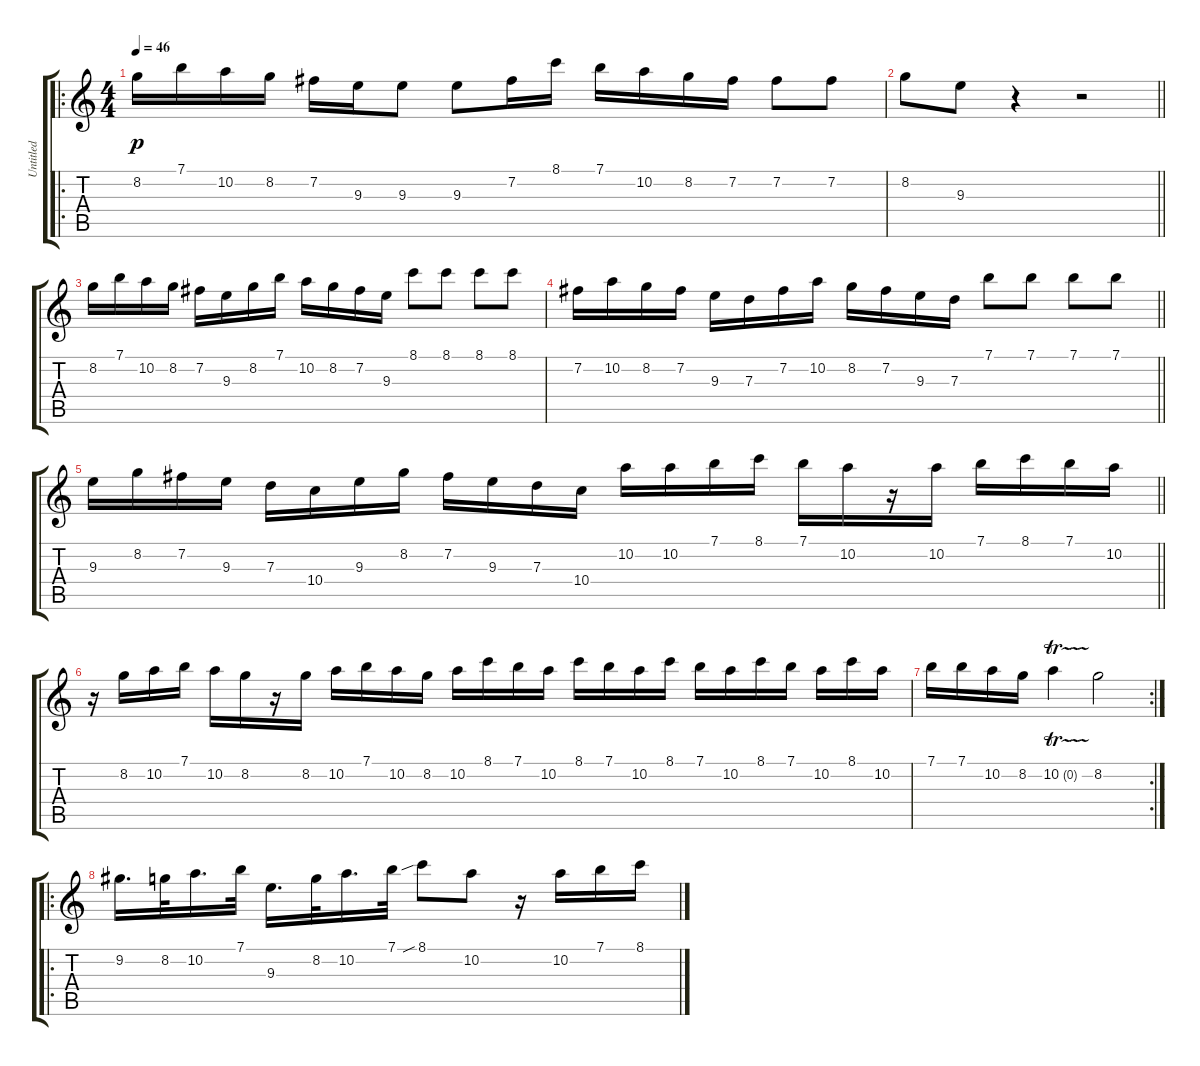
\track ("Untitled" "Untitled") {instrument acousticguitarnylon}
\staff {score tabs}
\tuning (E4 B3 G3 D3 A2 E2) {hide}
\ro
\ts (4 4)
\tempo 46
\clef g2
\ks c
8.2.16{dy p instrument acousticguitarnylon} 7.1.16 10.2.16 8.2.16 7.2.16 9.3.16 9.3.8 9.3.8 7.2.16 8.1.16 7.1.16 10.2.16 8.2.16 7.2.16 7.2.8 7.2.8 |
\barLineRight lightlight
8.2.8 9.3.8 r.4 r.2 |
8.2.16 7.1.16 10.2.16 8.2.16 7.2.16 9.3.16 8.2.16 7.1.16 10.2.16 8.2.16 7.2.16 9.3.16 8.1.8 8.1.8 8.1.8 8.1.8 |
\barLineRight lightlight
7.2.16 10.2.16 8.2.16 7.2.16 9.3.16 7.3.16 7.2.16 10.2.16 8.2.16 7.2.16 9.3.16 7.3.16 7.1.8 7.1.8 7.1.8 7.1.8 |
\barLineRight lightlight
9.3.16 8.2.16 7.2.16 9.3.16 7.3.16 10.4.16 9.3.16 8.2.16 7.2.16 9.3.16 7.3.16 10.4.16 10.2.16 10.2.16 7.1.16 8.1.16 7.1.16 10.2.16 r.16 10.2.16 7.1.16 8.1.16 7.1.16 10.2.16 |
r.16 8.2.16 10.2.16 7.1.16 10.2.16 8.2.16 r.16 8.2.16 10.2.16 7.1.16 10.2.16 8.2.16 10.2.16 8.1.16 7.1.16 10.2.16 8.1.16 7.1.16 10.2.16 8.1.16 7.1.16 10.2.16 8.1.16 7.1.16 10.2.16 8.1.16 10.2.16 |
\rc 2
7.1.16 7.1.16 10.2.16 8.2.16 10.2{tr (0 32)}.4 8.2.2 |
\ro
9.2.16{d} 8.2.32 10.2.16{d} 7.1.32 9.3.16{d} 8.2.32 10.2.16{d} 7.1.32 8.1{sib}.8 10.2.8 r.16 10.2.16 7.1.16 8.1.16
